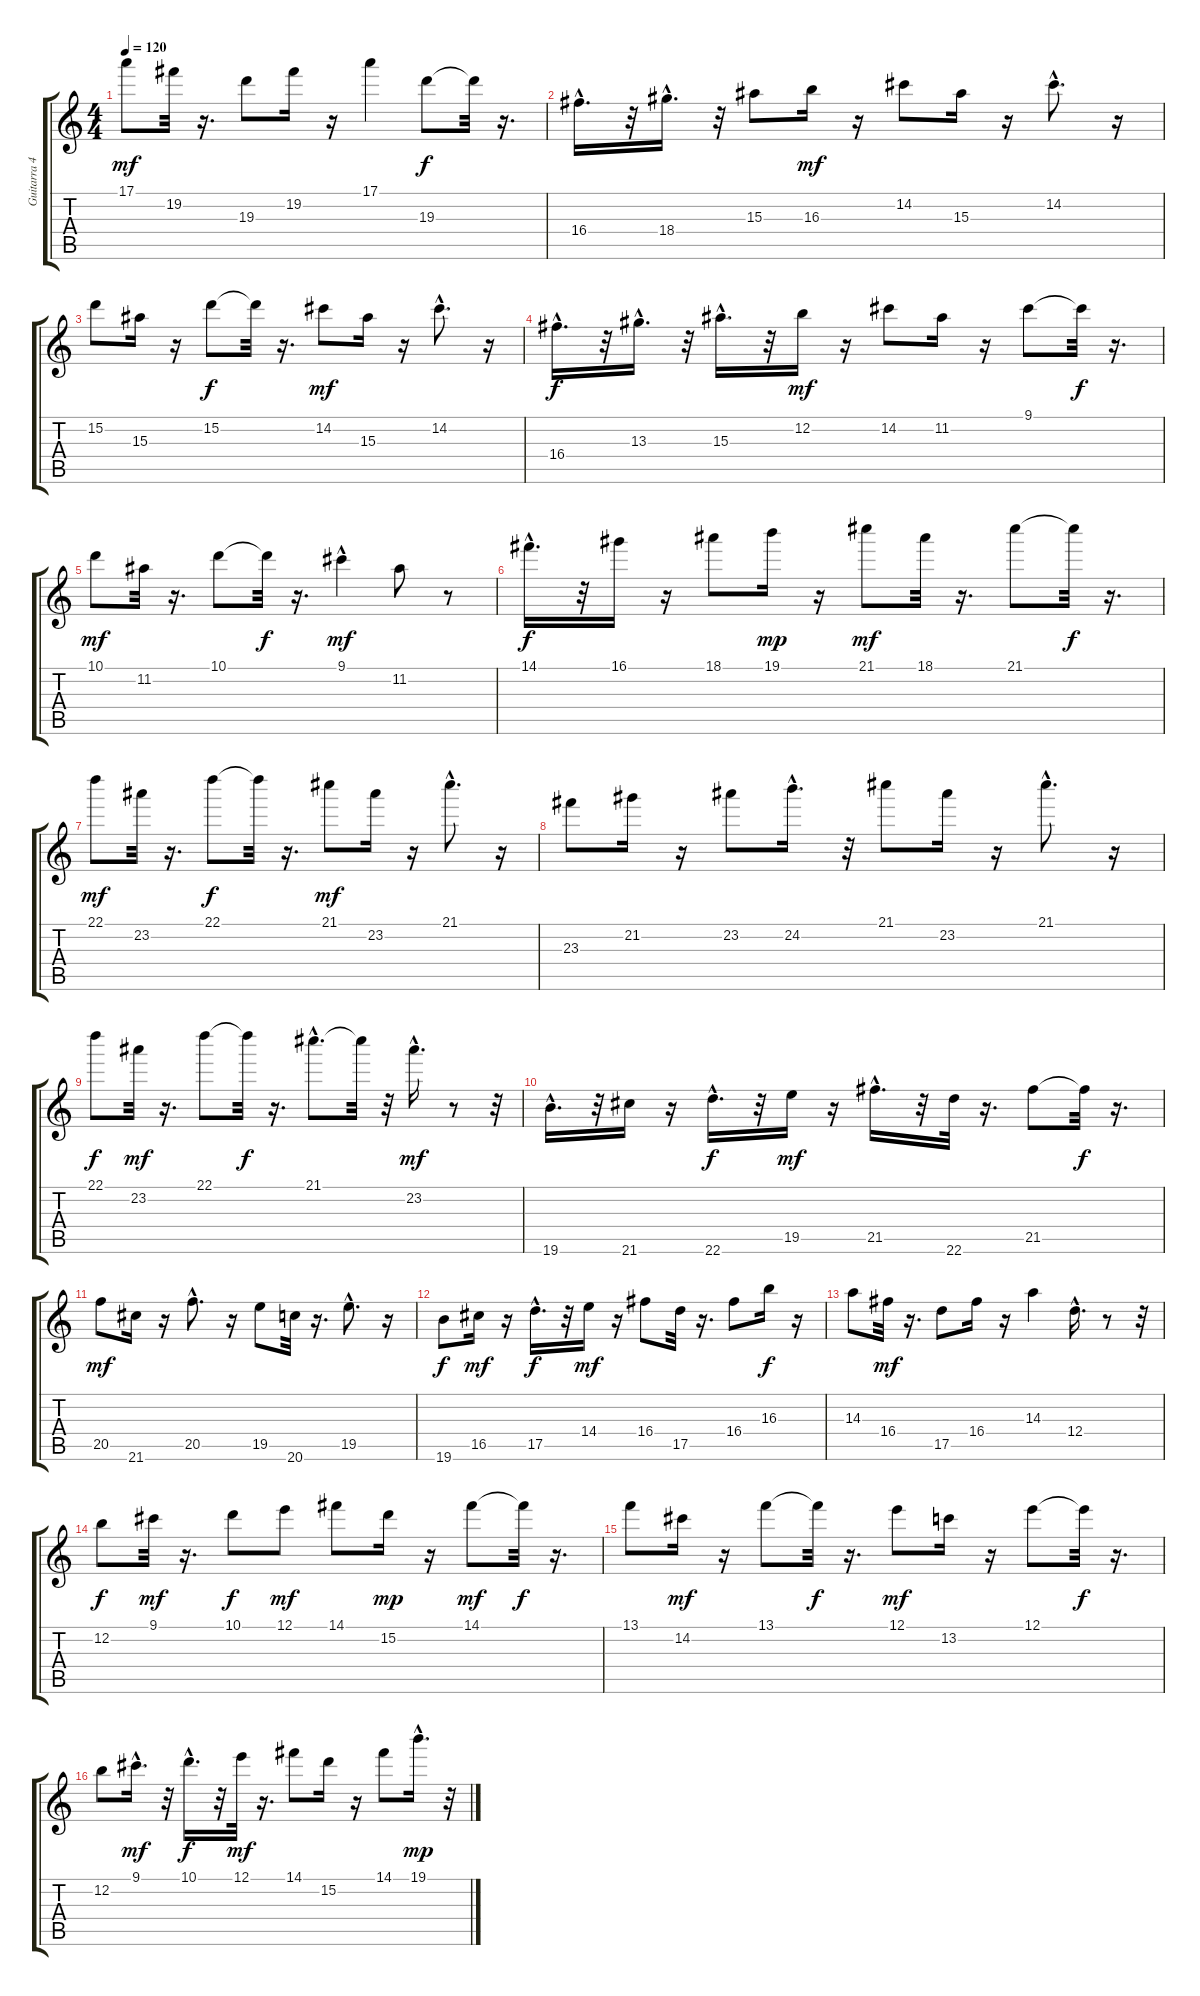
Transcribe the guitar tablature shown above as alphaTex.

\track ("Guitarra 4" "Guitarra 4") {instrument distortionguitar}
\staff {score tabs}
\tuning (E4 B3 G3 D3 A2 E2) {hide}
\ts (4 4)
\tempo 120
\clef g2
\ks c
17.1.8{dy mf} 19.2.32 r.16{d} 19.3.8 19.2.16 r.16 17.1.4 19.3.8{dy f} 19.3{t}.32 r.16{d} |
16.4{hac}.16{d} r.32 18.4{hac}.16{d} r.32 15.3.8 16.3.16{dy mf} r.16 14.2.8 15.3.16 r.16 14.2{hac}.8{d} r.16 |
15.2.8 15.3.16 r.16 15.2.8{dy f} 15.2{t}.32 r.16{d} 14.2.8{dy mf} 15.3.16 r.16 14.2{hac}.8{d} r.16 |
16.4{hac}.16{d dy f} r.32 13.3{hac}.16{d} r.32 15.3{hac}.16{d} r.32 12.2.16{dy mf} r.16 14.2.8 11.2.16 r.16 9.1.8 9.1{t}.32{dy f} r.16{d} |
10.1.8{dy mf} 11.2.32 r.16{d} 10.1.8 10.1{t}.32{dy f} r.16{d} 9.1{hac}.4{dy mf} 11.2.8 r.8 |
14.1{hac}.16{d dy f} r.32 16.1.16 r.16 18.1.8 19.1.16{dy mp} r.16 21.1.8{dy mf} 18.1.32 r.16{d} 21.1.8 21.1{t}.32{dy f} r.16{d} |
22.1.8{dy mf} 23.2.32 r.16{d} 22.1.8{dy f} 22.1{t}.32 r.16{d} 21.1.8{dy mf} 23.2.16 r.16 21.1{hac}.8{d} r.16 |
23.3.8 21.2.16 r.16 23.2.8 24.2{hac}.16{d} r.32 21.1.8 23.2.16 r.16 21.1{hac}.8{d} r.16 |
22.1.8{dy f} 23.2.32{dy mf} r.16{d} 22.1.8 22.1{t}.32{dy f} r.16{d} 21.1{hac}.8{d} 21.1{t}.32 r.32 23.2{hac}.16{d dy mf} r.8 r.32 |
19.6{hac}.16{d} r.32 21.6.16 r.16 22.6{hac}.16{d dy f} r.32 19.5.16{dy mf} r.16 21.5{hac}.16{d} r.32 22.6.32 r.16{d} 21.5.8 21.5{t}.32{dy f} r.16{d} |
20.5.8{dy mf} 21.6.16 r.16 20.5{hac}.8{d} r.16 19.5.8 20.6.32 r.16{d} 19.5{hac}.8{d} r.16 |
19.6.8{dy f} 16.5.16{dy mf} r.16 17.5{hac}.16{d dy f} r.32 14.4.16{dy mf} r.16 16.4.8 17.5.32 r.16{d} 16.4.8 16.3.16{dy f} r.16 |
14.3.8 16.4.32{dy mf} r.16{d} 17.5.8 16.4.16 r.16 14.3.4 12.4{hac}.16{d} r.8 r.32 |
12.2.8{dy f} 9.1.32{dy mf} r.16{d} 10.1.8{dy f} 12.1.8{dy mf} 14.1.8 15.2.16{dy mp} r.16 14.1.8{dy mf} 14.1{t}.32{dy f} r.16{d} |
13.1.8 14.2.16{dy mf} r.16 13.1.8 13.1{t}.32{dy f} r.16{d} 12.1.8{dy mf} 13.2.16 r.16 12.1.8 12.1{t}.32{dy f} r.16{d} |
12.2.8 9.1{hac}.16{d dy mf} r.32 10.1{hac}.16{d dy f} r.32 12.1.32{dy mf} r.16{d} 14.1.8 15.2.16 r.16 14.1.8 19.1{hac}.16{d dy mp} r.32
